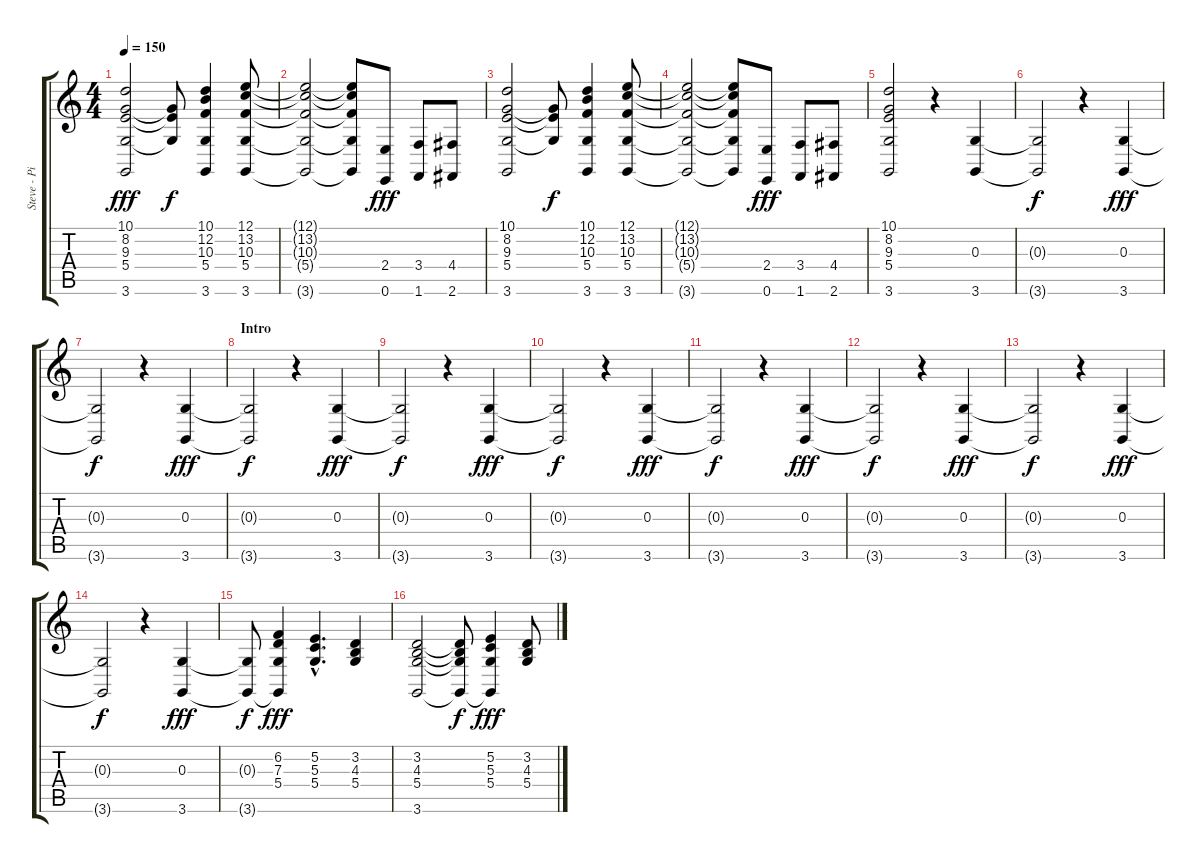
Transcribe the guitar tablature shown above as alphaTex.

\track ("Steve - Piano" "Steve - Pi") {instrument acousticgrandpiano}
\staff {score tabs}
\tuning (E4 B3 G3 D3 A2 E2) {hide}
\ts (4 4)
\tempo 150
\clef g2
\ks c
(10.1 8.2 9.3 5.4 3.6).2{dy fff} (8.2{t} 9.3{t} 5.4{t}).8{dy f} (10.1 12.2 10.3 5.4 3.6).4 (12.1 13.2 10.3 5.4 3.6).8 |
(12.1{t} 13.2{t} 10.3{t} 5.4{t} 3.6{t}).2 (12.1{t} 13.2{t} 10.3{t} 5.4{t} 3.6{t}).8 (2.4 0.6).8{dy fff} (3.4 1.6).8 (4.4 2.6).8 |
(10.1 8.2 9.3 5.4 3.6).2 (8.2{t} 9.3{t} 5.4{t}).8{dy f} (10.1 12.2 10.3 5.4 3.6).4 (12.1 13.2 10.3 5.4 3.6).8 |
(12.1{t} 13.2{t} 10.3{t} 5.4{t} 3.6{t}).2 (12.1{t} 13.2{t} 10.3{t} 5.4{t} 3.6{t}).8 (2.4 0.6).8{dy fff} (3.4 1.6).8 (4.4 2.6).8 |
(10.1 8.2 9.3 5.4 3.6).2 r.4 (0.3 3.6).4 |
(0.3{t} 3.6{t}).2{dy f} r.4 (0.3 3.6).4{dy fff} |
(0.3{t} 3.6{t}).2{dy f} r.4 (0.3 3.6).4{dy fff} |
\section ("" "Intro")
(0.3{t} 3.6{t}).2{dy f} r.4 (0.3 3.6).4{dy fff} |
(0.3{t} 3.6{t}).2{dy f} r.4 (0.3 3.6).4{dy fff} |
(0.3{t} 3.6{t}).2{dy f} r.4 (0.3 3.6).4{dy fff} |
(0.3{t} 3.6{t}).2{dy f} r.4 (0.3 3.6).4{dy fff} |
(0.3{t} 3.6{t}).2{dy f} r.4 (0.3 3.6).4{dy fff} |
(0.3{t} 3.6{t}).2{dy f} r.4 (0.3 3.6).4{dy fff} |
(0.3{t} 3.6{t}).2{dy f} r.4 (0.3 3.6).4{dy fff} |
(0.3{t} 3.6{t}).8{dy f} (6.2 7.3 5.4 3.6{t}).4{dy fff} (5.2{hac} 5.3{hac} 5.4{hac}).4{d} (3.2 4.3 5.4).4 |
(3.2 4.3 5.4 3.6).2 (3.2{t} 4.3{t} 5.4{t} 3.6{t}).8{dy f} (5.2 5.3 5.4 3.6{t}).4{dy fff} (3.2 4.3 5.4).8
